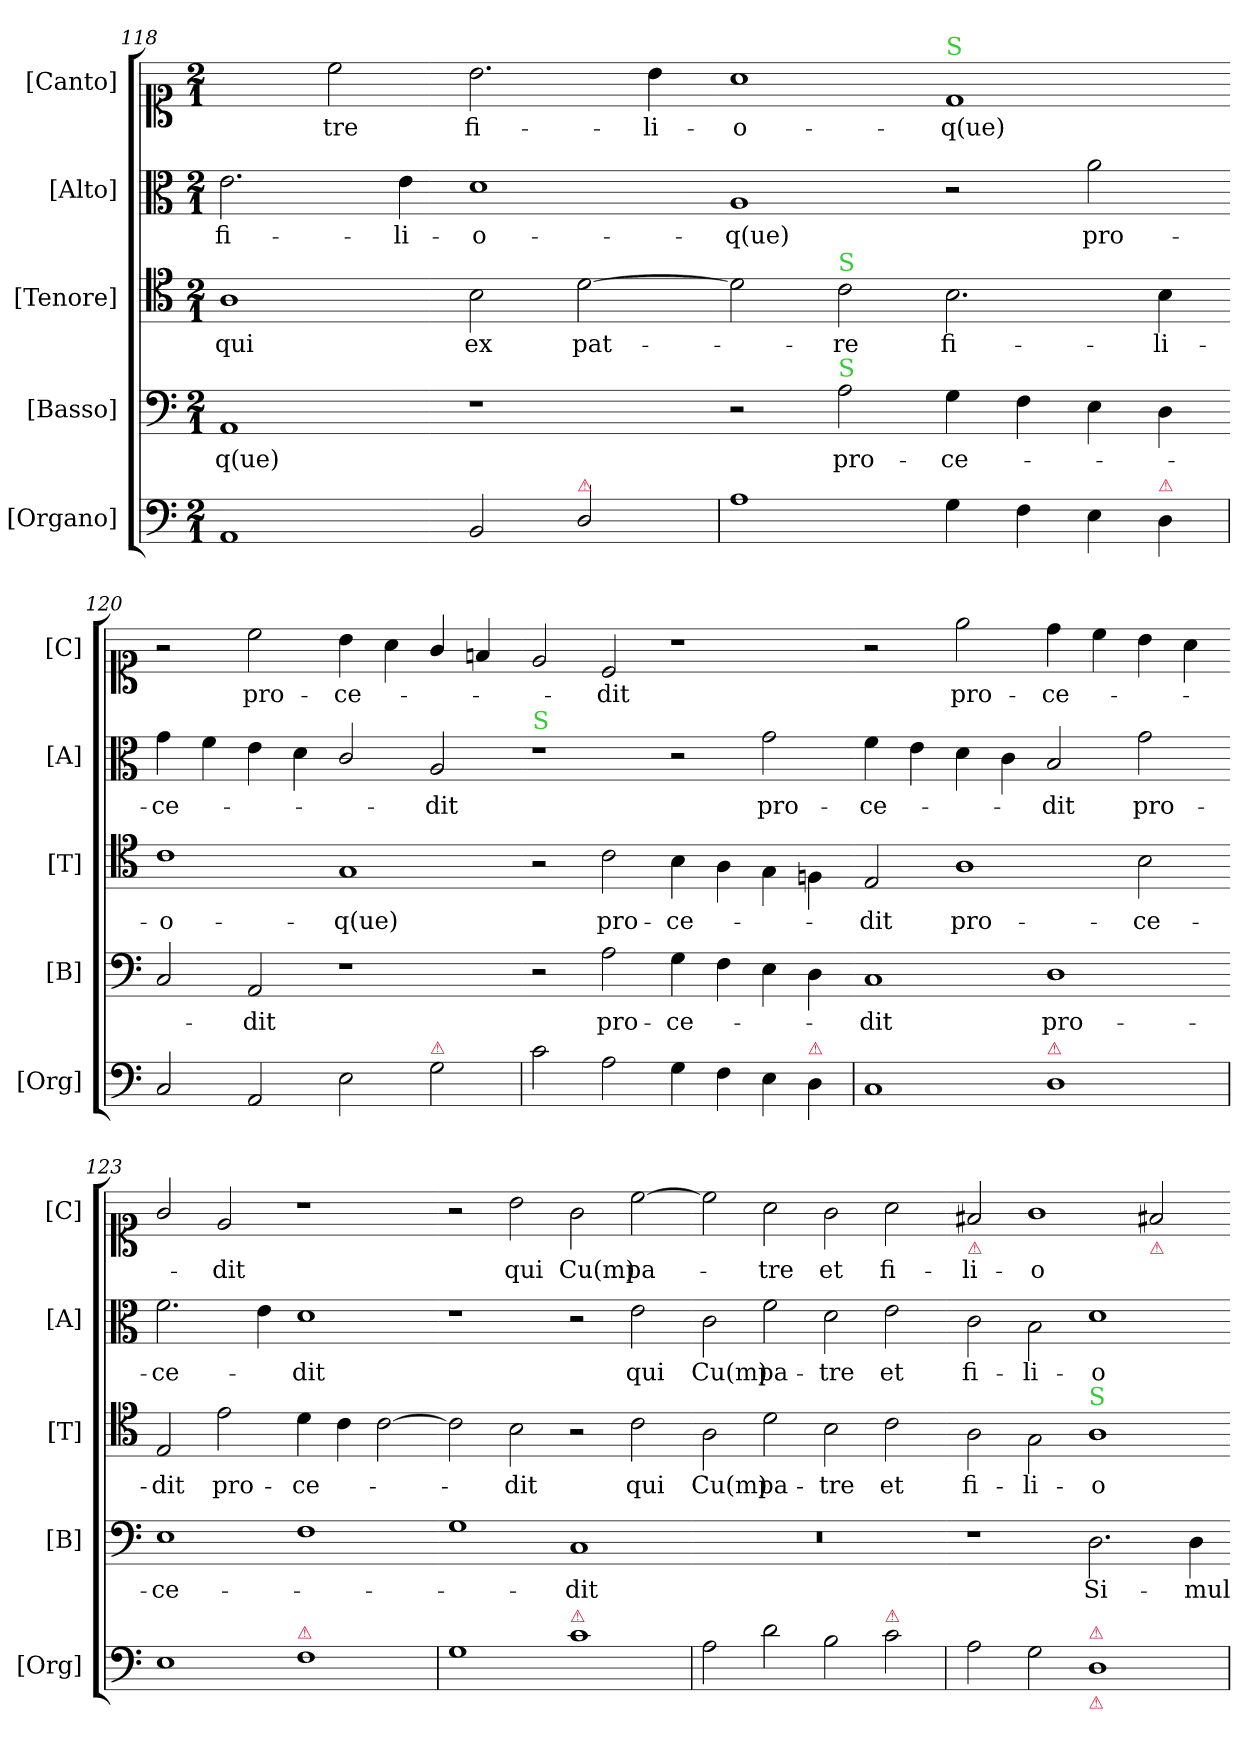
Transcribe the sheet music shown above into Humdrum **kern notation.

**kern	**kern	**text	**kern	**text	**kern	**text	**kern	**text
*part5	*part4	*part4	*part3	*part3	*part2	*part2	*part1	*part1
*staff5	*staff4	*staff4	*staff3	*staff3	*staff2	*staff2	*staff1	*staff1
*I"[Organo]	*I"[Basso]	*	*I"[Tenore]	*	*I"[Alto]	*	*I"[Canto]	*
*I'[Org]	*I'[B]	*	*I'[T]	*	*I'[A]	*	*I'[C]	*
*clefF4	*clefF4	*	*clefC4	*	*clefC3	*	*clefC1	*
*k[]	*k[]	*	*k[]	*	*k[]	*	*k[]	*
*M2/1	*M2/1	*	*M2/1	*	*M2/1	*	*M2/1	*
=118	=118	=118	=118	=118	=118	=118	=118	=118
1AA	1AA	-q(ue)	1A	qui	2.e\	fi-	2ryy	.
.	.	.	.	.	.	.	2cc\	-tre
.	.	.	.	.	4e\	-li-	.	.
2BB/	1r	.	2B\	ex	1d	-o-	2.b\	fi-
!LO:TX:a:color=crimson:t=⚠	!	!	!	!	!	!	!	!
2D/	.	.	[2d\	pat-	.	.	.	.
.	.	.	.	.	.	.	4b\	-li-
=119	=119-	=119-	=119-	=119-	=119-	=119-	=119-	=119-
1A	2r	.	2d\]	.	1A	-q(ue)	1a	-o-
!	!	!	!LO:TX:a:color=limegreen:t=S	!	!	!	!	!
!	!LO:TX:a:color=limegreen:t=S	!	!	!	!	!	!	!
.	2A\	pro-	2c\	-re	.	.	.	.
!	!	!	!	!	!	!	!LO:TX:a:color=limegreen:t=S	!
4G\	4G\	-ce-	2.B\	fi-	2r	.	1d	-q(ue)
4F\	4F\	.	.	.	.	.	.	.
4E\	4E\	.	.	.	2a\	pro-	.	.
!LO:TX:a:color=crimson:t=⚠	!	!	!	!	!	!	!	!
4D\	4D\	.	4B\	-li-	.	.	.	.
=120	=120-	=120-	=120-	=120-	=120-	=120-	=120-	=120-
2C/	2C/	.	1c	-o-	4g\	-ce-	2r	.
.	.	.	.	.	4f\	.	.	.
2AA/	2AA/	-dit	.	.	4e\	.	2cc\	pro-
.	.	.	.	.	4d\	.	.	.
2E\	1r	.	1G	-q(ue)	2c/	.	4b\	-ce-
.	.	.	.	.	.	.	4a\	.
!LO:TX:a:color=crimson:t=⚠	!	!	!	!	!	!	!	!
2G\	.	.	.	.	2A/	-dit	4g/	.
.	.	.	.	.	.	.	4fn/	.
=121	=121-	=121-	=121-	=121-	=121-	=121-	=121-	=121-
!	!	!	!	!	!LO:TX:a:color=limegreen:t=S	!	!	!
2c\	2r	.	2r	.	1r	.	2e/	.
2A\	2A\	pro-	2c\	pro-	.	.	2c/	-dit
4G\	4G\	-ce-	4B\	-ce-	2r	.	1r	.
4F\	4F\	.	4A\	.	.	.	.	.
4E\	4E\	.	4G\	.	2g\	pro-	.	.
!LO:TX:a:color=crimson:t=⚠	!	!	!	!	!	!	!	!
4D\	4D\	.	4Fn\	.	.	.	.	.
=122	=122-	=122-	=122-	=122-	=122-	=122-	=122-	=122-
1C	1C	-dit	2E/	-dit	4f\	-ce-	2r	.
.	.	.	.	.	4e\	.	.	.
!	!	!	!	!LO:LY:i	!	!	!	!LO:LY:i
.	.	.	1A	pro-	4d\	.	2ee\	pro-
.	.	.	.	.	4c\	.	.	.
!LO:TX:a:color=crimson:t=⚠	!	!	!	!	!	!	!	!
!	!	!LO:LY:i	!	!	!	!	!	!LO:LY:i
1D	1D	pro-	.	.	2B/	-dit	4dd\	-ce-
.	.	.	.	.	.	.	4cc\	.
!	!	!	!	!LO:LY:i	!	!LO:LY:i	!	!
.	.	.	2B\	-ce-	2g\	pro-	4b\	.
.	.	.	.	.	.	.	4a\	.
=123	=123-	=123-	=123-	=123-	=123-	=123-	=123-	=123-
!	!	!LO:LY:i	!	!LO:LY:i	!	!LO:LY:i	!	!
1E	1E	-ce-	2E/	-dit	2.f\	-ce-	2g/	.
!	!	!	!	!	!	!	!	!LO:LY:i
.	.	.	2e\	pro-	.	.	2e/	-dit
.	.	.	.	.	4e\	.	.	.
!LO:TX:a:color=crimson:t=⚠	!	!	!	!	!	!	!	!
!	!	!	!	!	!	!LO:LY:i	!	!
1F	1F	.	4d\	-ce-	1d	-dit	1r	.
.	.	.	4c\	.	.	.	.	.
.	.	.	[2c\	.	.	.	.	.
=124	=124-	=124-	=124-	=124-	=124-	=124-	=124-	=124-
1G	1G	.	2c\]	.	1r	.	2r	.
.	.	.	2B\	-dit	.	.	2b\	qui
!LO:TX:a:color=crimson:t=⚠	!	!	!	!	!	!	!	!
!	!	!LO:LY:i	!	!	!	!	!	!
1c	1C	-dit	2r	.	2r	.	2g\	Cu(m)
.	.	.	2c\	qui	2e\	qui	[2cc\	pa-
=125	=125-	=125-	=125-	=125-	=125-	=125-	=125-	=125-
2A\	0r	.	2A\	Cu(m)	2c\	Cu(m)	2cc\]	.
2d\	.	.	2d\	pa-	2f\	pa-	2a\	-tre
2B\	.	.	2B\	-tre	2d\	-tre	2g\	et
!LO:TX:a:color=crimson:t=⚠	!	!	!	!	!	!	!	!
2c\	.	.	2c\	et	2e\	et	2a\	fi-
=126	=126-	=126-	=126-	=126-	=126-	=126-	=126-	=126-
!	!	!	!	!	!	!	!LO:TX:b:color=crimson:t=⚠	!
2A\	1r	.	2A\	fi-	2c\	fi-	2f#X/	-li-
2G\	.	.	2G\	-li-	2B\	-li-	1g	-o
!	!	!	!LO:TX:a:color=limegreen:t=S	!	!	!	!	!
!LO:TX:a:color=crimson:t=⚠	!	!	!	!	!	!	!	!
!LO:TX:b:color=crimson:t=⚠	!	!	!	!	!	!	!	!
1D	2.D\	Si-	1A	-o	1d	-o	.	.
!	!	!	!	!	!	!	!LO:TX:b:color=crimson:t=⚠	!
.	.	.	.	.	.	.	2f#X/	.
.	4D\	-mul	.	.	.	.	.	.
=	=-	=-	=-	=-	=-	=-	=-	=-
*-	*-	*-	*-	*-	*-	*-	*-	*-
